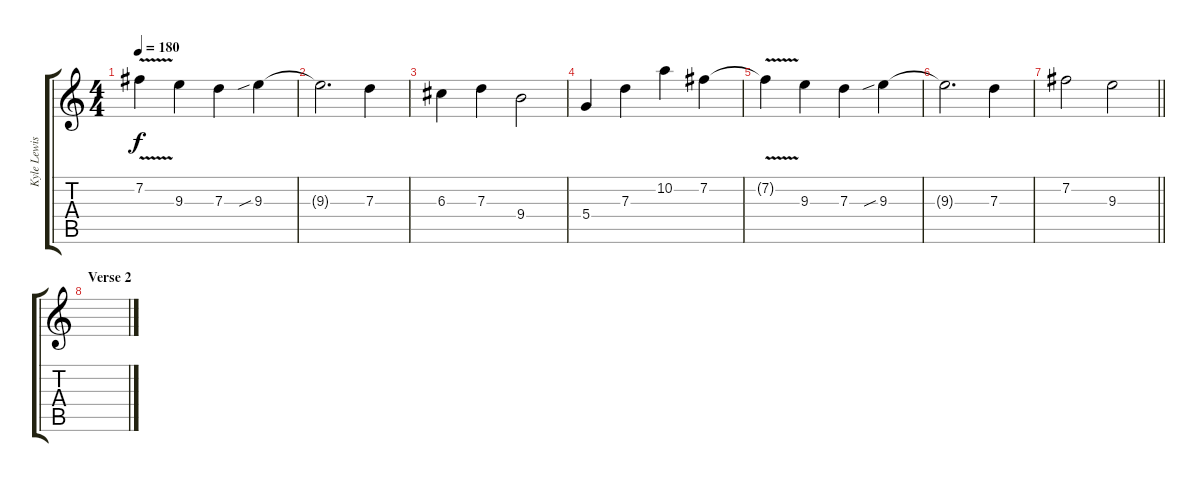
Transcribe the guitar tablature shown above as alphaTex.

\track ("Kyle Lewis - Guitar" "Kyle Lewis") {instrument distortionguitar}
\staff {score tabs}
\tuning (E4 B3 G3 D3 A2 E2) {hide}
\ts (4 4)
\tempo 180
\clef g2
\ks c
7.2{v t}.4{dy f} 9.3.4 7.3.4 9.3{sib}.4 |
9.3{t}.2{d} 7.3.4 |
6.3.4 7.3.4 9.4.2 |
5.4.4 7.3.4 10.2.4 7.2.4 |
7.2{v t}.4 9.3.4 7.3.4 9.3{sib}.4 |
9.3{t}.2{d} 7.3.4 |
\barLineRight lightlight
7.2.2 9.3.2 |
\section ("" "Verse 2")
